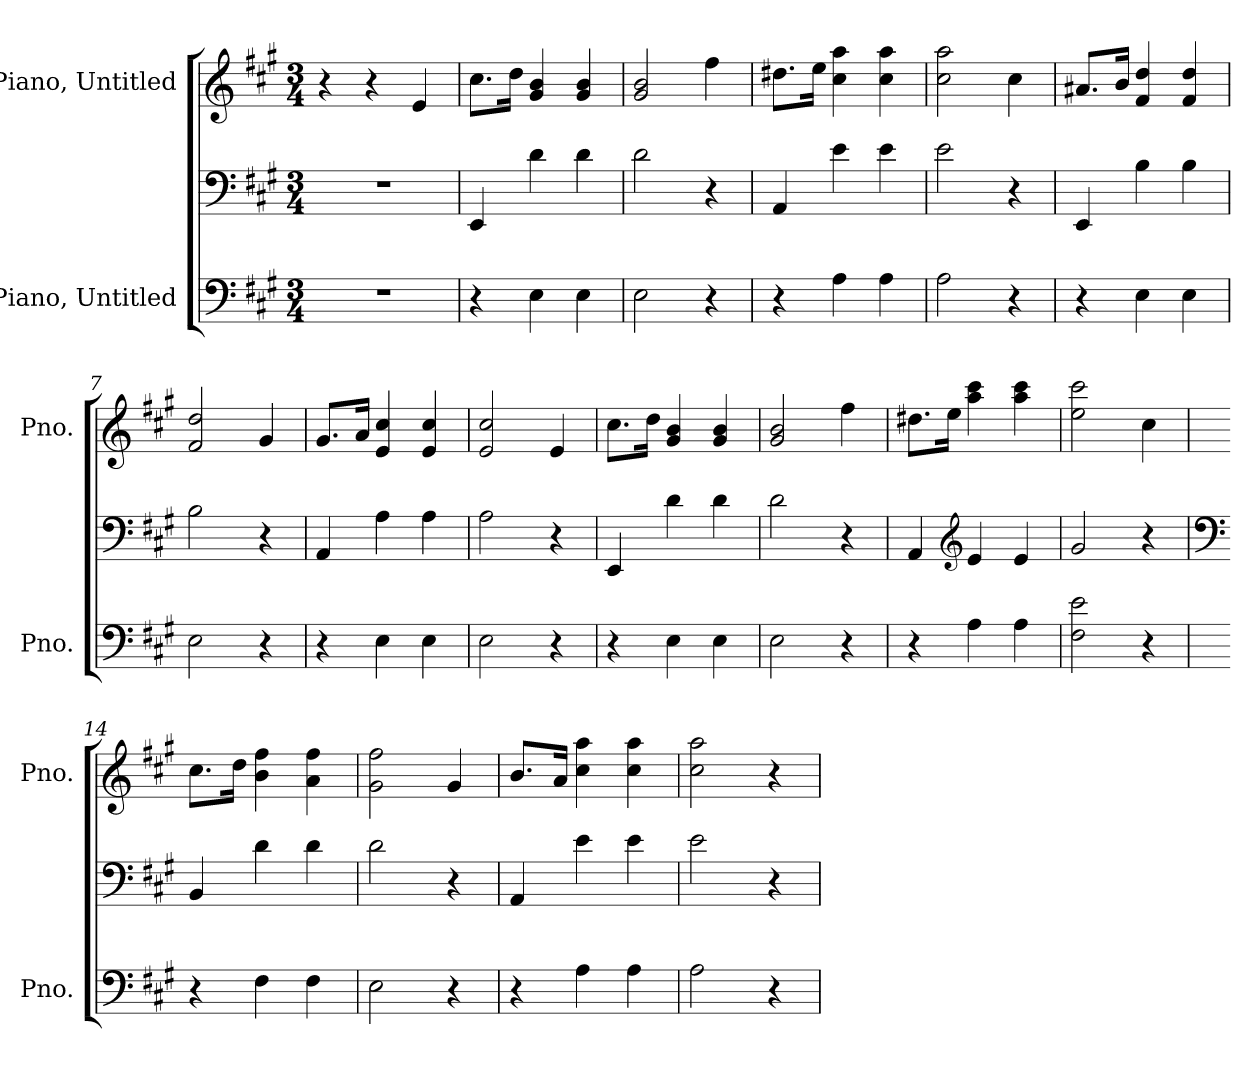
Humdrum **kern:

**kern	**kern	**kern
*part2	*part2	*part1
*staff3	*staff2	*staff1
*I"Piano, Untitled	*	*I"Piano, Untitled
*I'Pno.	*	*I'Pno.
*clefF4	*clefF4	*clefG2
*k[f#c#g#]	*k[f#c#g#]	*k[f#c#g#]
*M3/4	*M3/4	*M3/4
*MM120	*MM120	*MM120
=1	=1	=1
2.r	2.r	4r
.	.	4r
.	.	4e/
=2	=2	=2
4r	4EE/	8.cc#\L
.	.	16dd\Jk
4E\	4d\	4g#/ 4b/
4E\	4d\	4g#/ 4b/
=3	=3	=3
2E\	2d\	2g#/ 2b/
4r	4r	4ff#\
=4	=4	=4
4r	4AA/	8.dd#X\L
.	.	16ee\Jk
4A\	4e\	4cc#\ 4aa\
4A\	4e\	4cc#\ 4aa\
=5	=5	=5
2A\	2e\	2cc#\ 2aa\
4r	4r	4cc#\
=6	=6	=6
4r	4EE/	8.a#X/L
.	.	16b/Jk
4E\	4B\	4f#/ 4dd/
4E\	4B\	4f#/ 4dd/
=7	=7	=7
2E\	2B\	2f#/ 2dd/
4r	4r	4g#/
!!LO:LB:g=z
=8	=8	=8
4r	4AA/	8.g#/L
.	.	16a/Jk
4E\	4A\	4e/ 4cc#/
4E\	4A\	4e/ 4cc#/
=9	=9	=9
2E\	2A\	2e/ 2cc#/
4r	4r	4e/
=10	=10	=10
4r	4EE/	8.cc#\L
.	.	16dd\Jk
4E\	4d\	4g#/ 4b/
4E\	4d\	4g#/ 4b/
=11	=11	=11
2E\	2d\	2g#/ 2b/
4r	4r	4ff#\
=12	=12	=12
4r	4AA/	8.dd#X\L
.	.	16ee\Jk
*	*clefG2	*
4A\	4e/	4aa\ 4ccc#\
4A\	4e/	4aa\ 4ccc#\
=13	=13	=13
2F#\ 2e\	2g#/	2ee\ 2ccc#\
4r	4r	4cc#\
=14	=14	=14
*	*clefF4	*
4r	4BB/	8.cc#\L
.	.	16dd\Jk
4F#\	4d\	4b\ 4ff#\
4F#\	4d\	4a\ 4ff#\
=15	=15	=15
2E\	2d\	2g#\ 2ff#\
4r	4r	4g#/
!!LO:LB:g=z
=16	=16	=16
4r	4AA/	8.b/L
.	.	16a/Jk
4A\	4e\	4cc#\ 4aa\
4A\	4e\	4cc#\ 4aa\
=17	=17	=17
2A\	2e\	2cc#\ 2aa\
4r	4r	4r
=	=	=
*-	*-	*-
